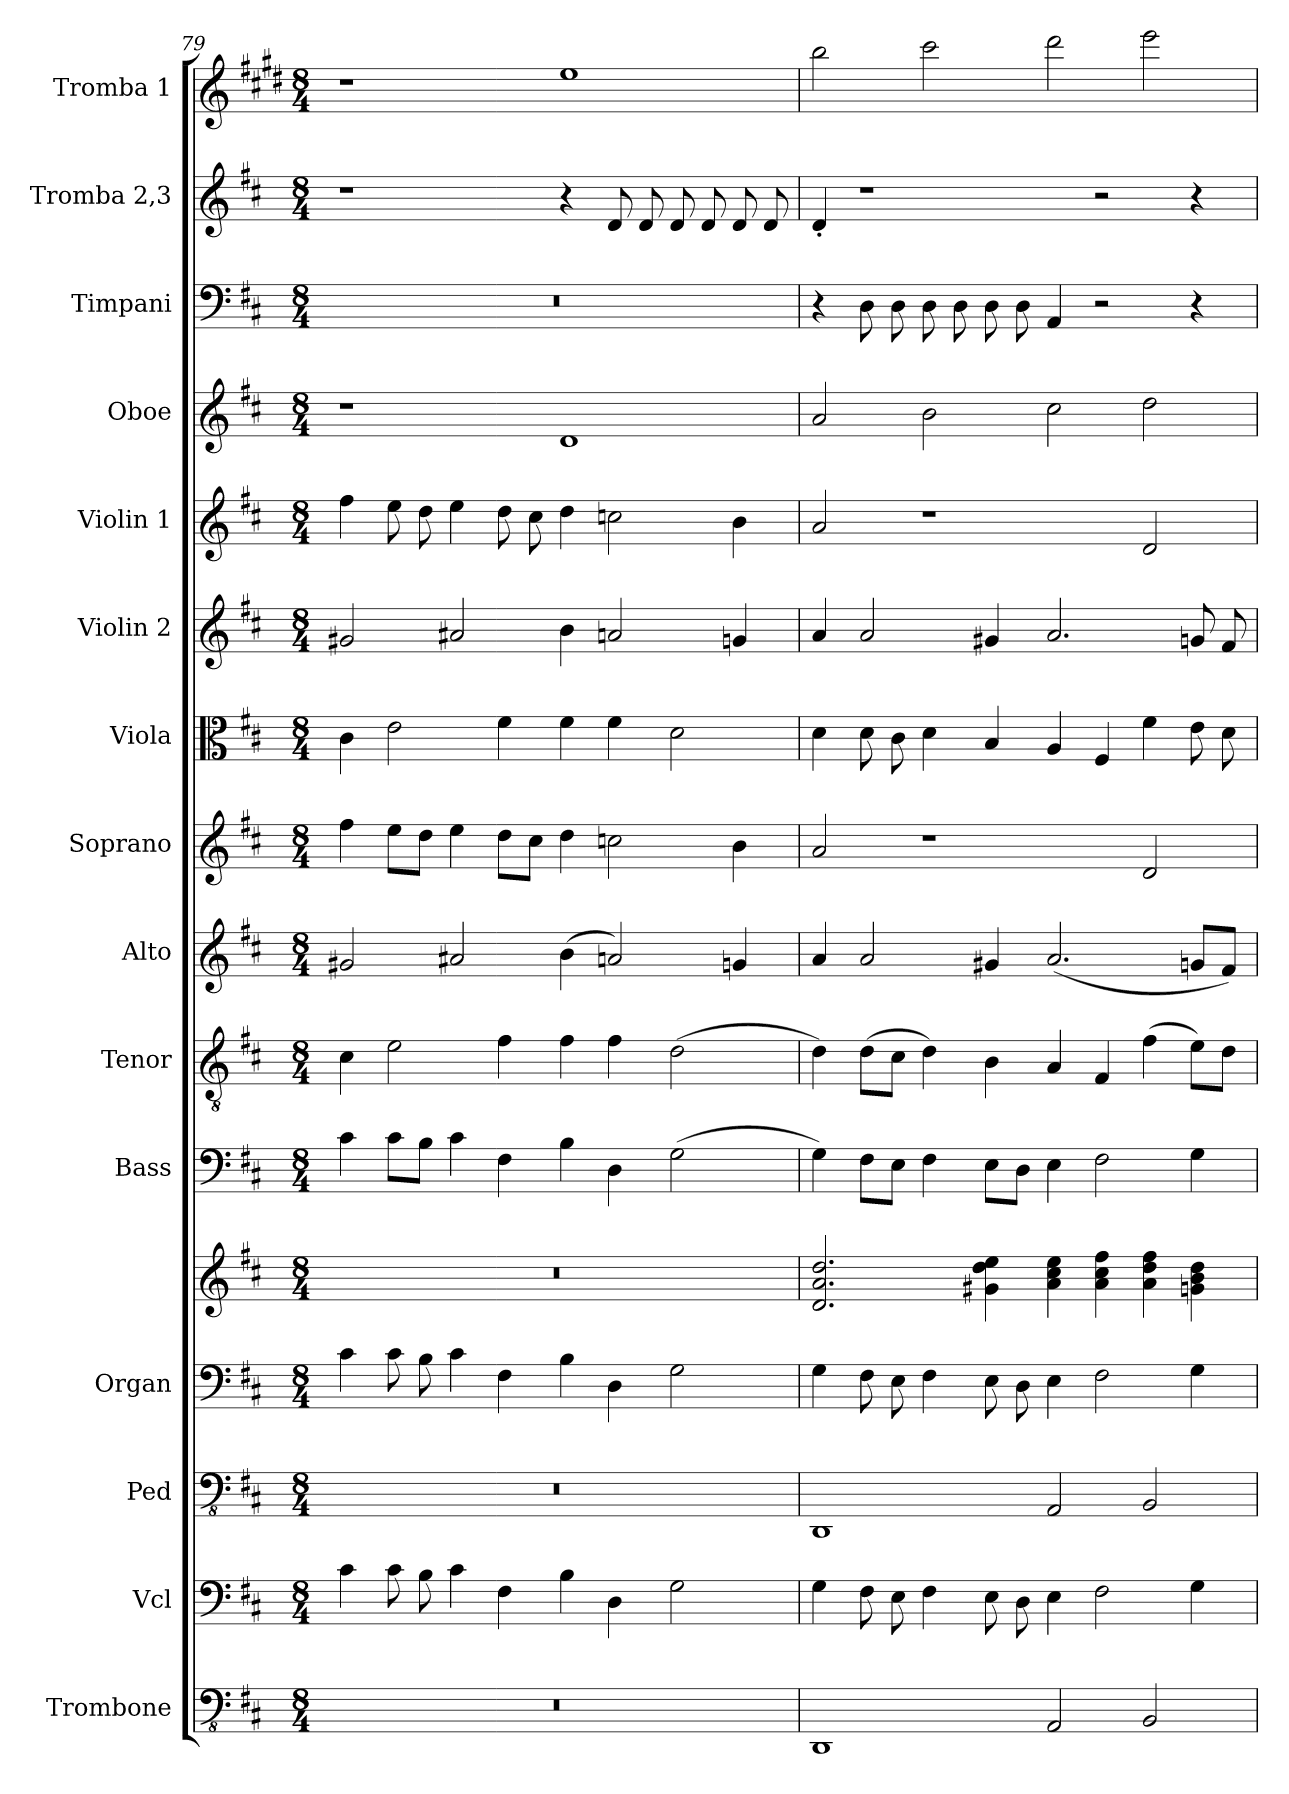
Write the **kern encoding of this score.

**kern	**kern	**kern	**kern	**kern	**kern	**kern	**kern	**kern	**kern	**kern	**kern	**kern	**kern	**kern	**kern
*part15	*part14	*part13	*part12	*part12	*part11	*part10	*part9	*part8	*part7	*part6	*part5	*part4	*part3	*part2	*part1
*staff16	*staff15	*staff14	*staff13	*staff12	*staff11	*staff10	*staff9	*staff8	*staff7	*staff6	*staff5	*staff4	*staff3	*staff2	*staff1
*I"Trombone	*I"Vcl	*I"Ped	*I"Organ	*	*I"Bass	*I"Tenor	*I"Alto	*I"Soprano	*I"Viola	*I"Violin 2	*I"Violin 1	*I"Oboe	*I"Timpani	*I"Tromba 2,3	*I"Tromba 1
*I'Trb	*	*	*	*	*	*	*	*I'S	*	*	*	*I'Ob	*I'Timp	*	*
*clefFv4	*clefF4	*clefFv4	*clefF4	*clefG2	*clefF4	*clefGv2	*clefG2	*clefG2	*clefC3	*clefG2	*clefG2	*clefG2	*clefF4	*clefG2	*clefG2
*	*	*	*	*	*	*	*	*	*	*	*	*	*	*	*ITrd1c2
*k[f#c#]	*k[f#c#]	*k[f#c#]	*k[f#c#]	*k[f#c#]	*k[f#c#]	*k[f#c#]	*k[f#c#]	*k[f#c#]	*k[f#c#]	*k[f#c#]	*k[f#c#]	*k[f#c#]	*k[f#c#]	*k[f#c#]	*k[f#c#]
*M8/4	*M8/4	*M8/4	*M8/4	*M8/4	*M8/4	*M8/4	*M8/4	*M8/4	*M8/4	*M8/4	*M8/4	*M8/4	*M8/4	*M8/4	*M8/4
=79	=79	=79	=79	=79	=79	=79	=79	=79	=79	=79	=79	=79	=79	=79	=79
0r	4c#\	0r	4c#\	0r	4c#\	4c#\	2g#X/	4ff#\	4c#\	2g#X/	4ff#\	1r	0r	1r	1r
.	8c#\	.	8c#\	.	8c#\L	2e\	.	8ee\L	2e\	.	8ee\	.	.	.	.
.	8B\	.	8B\	.	8B\J	.	.	8dd\J	.	.	8dd\	.	.	.	.
.	4c#\	.	4c#\	.	4c#\	.	2a#X/	4ee\	.	2a#X/	4ee\	.	.	.	.
.	4F#\	.	4F#\	.	4F#\	4f#\	.	8dd\L	4f#\	.	8dd\	.	.	.	.
.	.	.	.	.	.	.	.	8cc#\J	.	.	8cc#\	.	.	.	.
.	4B\	.	4B\	.	4B\	4f#\	(4b\	4dd\	4f#\	4b\	4dd\	1d	.	4r	1dd
.	4D\	.	4D\	.	4D\	4f#\	2an/)	2ccn\	4f#\	2an/	2ccn\	.	.	8d/	.
.	.	.	.	.	.	.	.	.	.	.	.	.	.	8d/	.
.	2G\	.	2G\	.	(2G\	(2d\	.	.	2d\	.	.	.	.	8d/	.
.	.	.	.	.	.	.	.	.	.	.	.	.	.	8d/	.
.	.	.	.	.	.	.	4gn/	4b\	.	4gn/	4b\	.	.	8d/	.
.	.	.	.	.	.	.	.	.	.	.	.	.	.	8d/	.
=80	=80	=80	=80	=80	=80	=80	=80	=80	=80	=80	=80	=80	=80	=80	=80
1DDD	4G\	1DDD	4G\	2.d/ 2.a/ 2.dd/	4G\)	4d\)	4a/	2a/	4d\	4a/	2a/	2a/	4r	4d'/	2aa\
.	8F#\	.	8F#\	.	8F#\L	(8d\L	2a/	.	8d\	2a/	.	.	8D\	1r	.
.	8E\	.	8E\	.	8E\J	8c#\J	.	.	8c#\	.	.	.	8D\	.	.
.	4F#\	.	4F#\	.	4F#\	4d\)	.	1r	4d\	.	1r	2b\	8D\	.	2bb\
.	.	.	.	.	.	.	.	.	.	.	.	.	8D\	.	.
.	8E\	.	8E\	4g#X\ 4dd\ 4ee\	8E\L	4B\	4g#X/	.	4B/	4g#X/	.	.	8D\	.	.
.	8D\	.	8D\	.	8D\J	.	.	.	.	.	.	.	8D\	.	.
2AAA/	4E\	2AAA/	4E\	4a\ 4cc#\ 4ee\	4E\	4A/	(2.a/	.	4A/	2.a/	.	2cc#\	4AA/	.	2ccc#\
.	2F#\	.	2F#\	4a\ 4cc#\ 4ff#\	2F#\	4F#/	.	.	4F#/	.	.	.	2r	2r	.
2BBB/	.	2BBB/	.	4a\ 4dd\ 4ff#\	.	(4f#\	.	2d/	4f#\	.	2d/	2dd\	.	.	2ddd\
.	4G\	.	4G\	4gn\ 4b\ 4dd\	4G\	8e\L)	8gn/L	.	8e\	8gn/	.	.	4r	4r	.
.	.	.	.	.	.	8d\J	8f#/J)	.	8d\	8f#/	.	.	.	.	.
=	=	=	=	=	=	=	=	=	=	=	=	=	=	=	=
*-	*-	*-	*-	*-	*-	*-	*-	*-	*-	*-	*-	*-	*-	*-	*-
